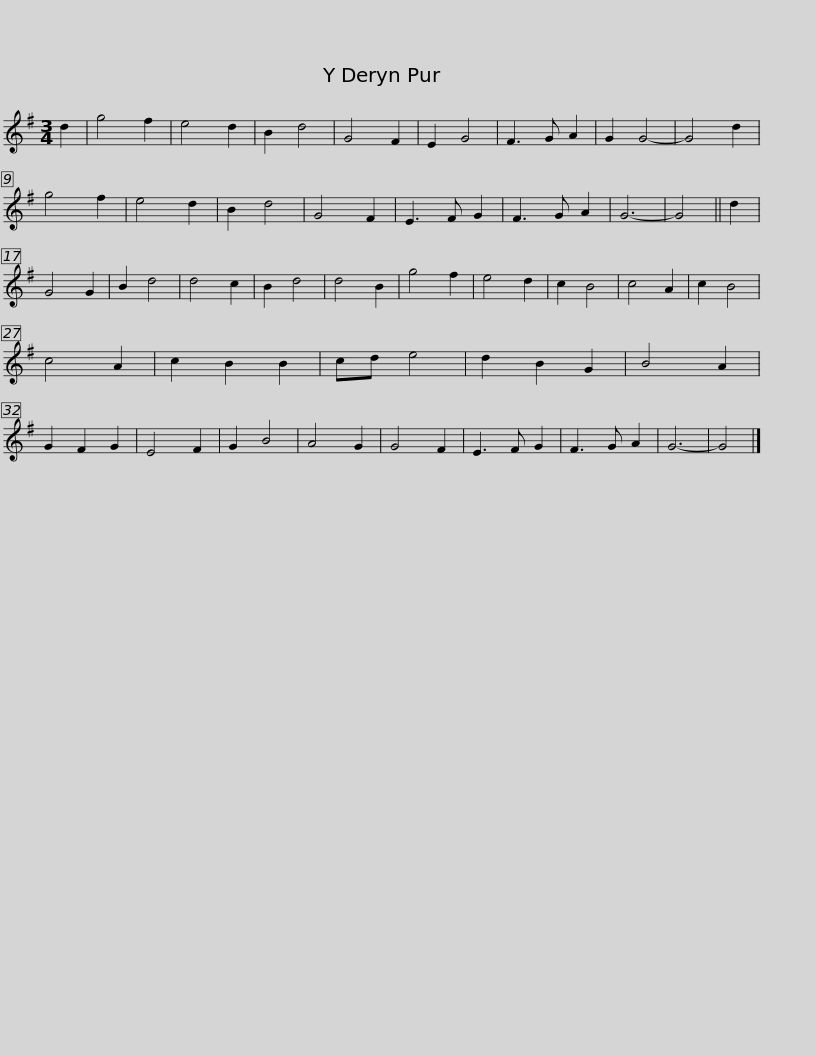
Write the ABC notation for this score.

X:1
L:1/8
M:3/4
I:linebreak $
K:G
V:1 treble
V:1
 d2 | g4 f2 | e4 d2 | B2 d4 | G4 F2 | %5
 E2 G4 | F3 G A2 | G2 G4- | G4 d2 | g4 f2 | %10
 e4 d2 | B2 d4 | G4 F2 | E3 F G2 | F3 G A2 |$ %15
 G6- | G4 || d2 | G4 G2 | B2 d4 | %20
 d4 c2 | B2 d4 | d4 B2 | g4 f2 | e4 d2 | %25
 c2 B4 | c4 A2 | c2 B4 | c4 A2 | c2 B2 B2 | %30
 cd e4 | d2 B2 G2 |$ B4 A2 | G2 F2 G2 | E4 F2 | %35
 G2 B4 | A4 G2 | G4 F2 | E3 F G2 | F3 G A2 | %40
 G6- | G4 |] %42
